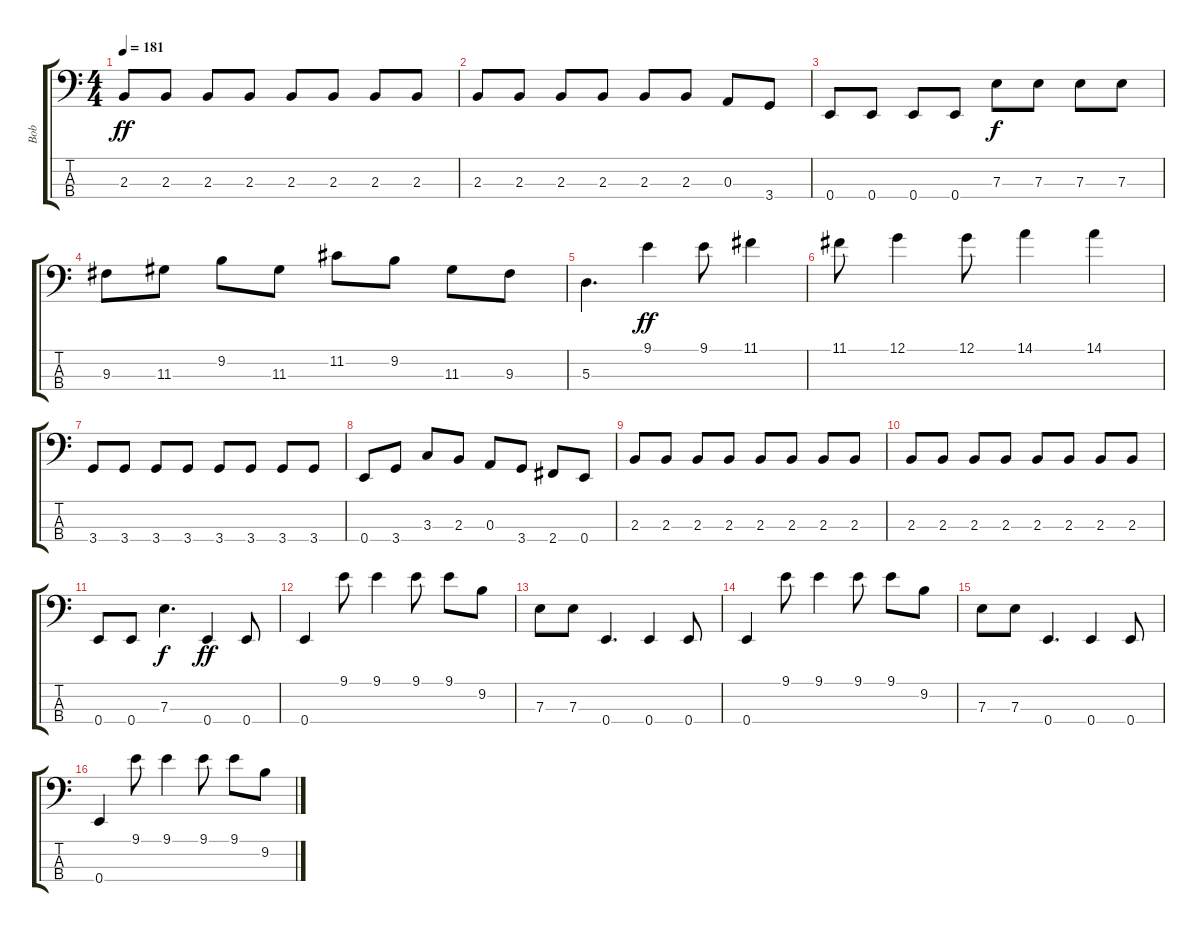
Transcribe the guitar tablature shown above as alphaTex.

\track ("Bob" "Bob") {instrument electricbasspick}
\staff {score tabs}
\tuning (G2 D2 A1 E1) {hide}
\ts (4 4)
\tempo 181
\clef f4
\ks c
2.3.8{dy ff} 2.3.8 2.3.8 2.3.8 2.3.8 2.3.8 2.3.8 2.3.8 |
2.3.8 2.3.8 2.3.8 2.3.8 2.3.8 2.3.8 0.3.8 3.4.8 |
0.4.8 0.4.8 0.4.8 0.4.8 7.3.8{dy f} 7.3.8 7.3.8 7.3.8 |
9.3.8 11.3.8 9.2.8 11.3.8 11.2.8 9.2.8 11.3.8 9.3.8 |
5.3.4{d} 9.1.4{dy ff} 9.1.8 11.1.4 |
11.1.8 12.1.4 12.1.8 14.1.4 14.1.4 |
3.4.8 3.4.8 3.4.8 3.4.8 3.4.8 3.4.8 3.4.8 3.4.8 |
0.4.8 3.4.8 3.3.8 2.3.8 0.3.8 3.4.8 2.4.8 0.4.8 |
2.3.8 2.3.8 2.3.8 2.3.8 2.3.8 2.3.8 2.3.8 2.3.8 |
2.3.8 2.3.8 2.3.8 2.3.8 2.3.8 2.3.8 2.3.8 2.3.8 |
0.4.8 0.4.8 7.3.4{d dy f} 0.4.4{dy ff} 0.4.8 |
0.4.4 9.1.8 9.1.4 9.1.8 9.1.8 9.2.8 |
7.3.8 7.3.8 0.4.4{d} 0.4.4 0.4.8 |
0.4.4 9.1.8 9.1.4 9.1.8 9.1.8 9.2.8 |
7.3.8 7.3.8 0.4.4{d} 0.4.4 0.4.8 |
0.4.4 9.1.8 9.1.4 9.1.8 9.1.8 9.2.8
